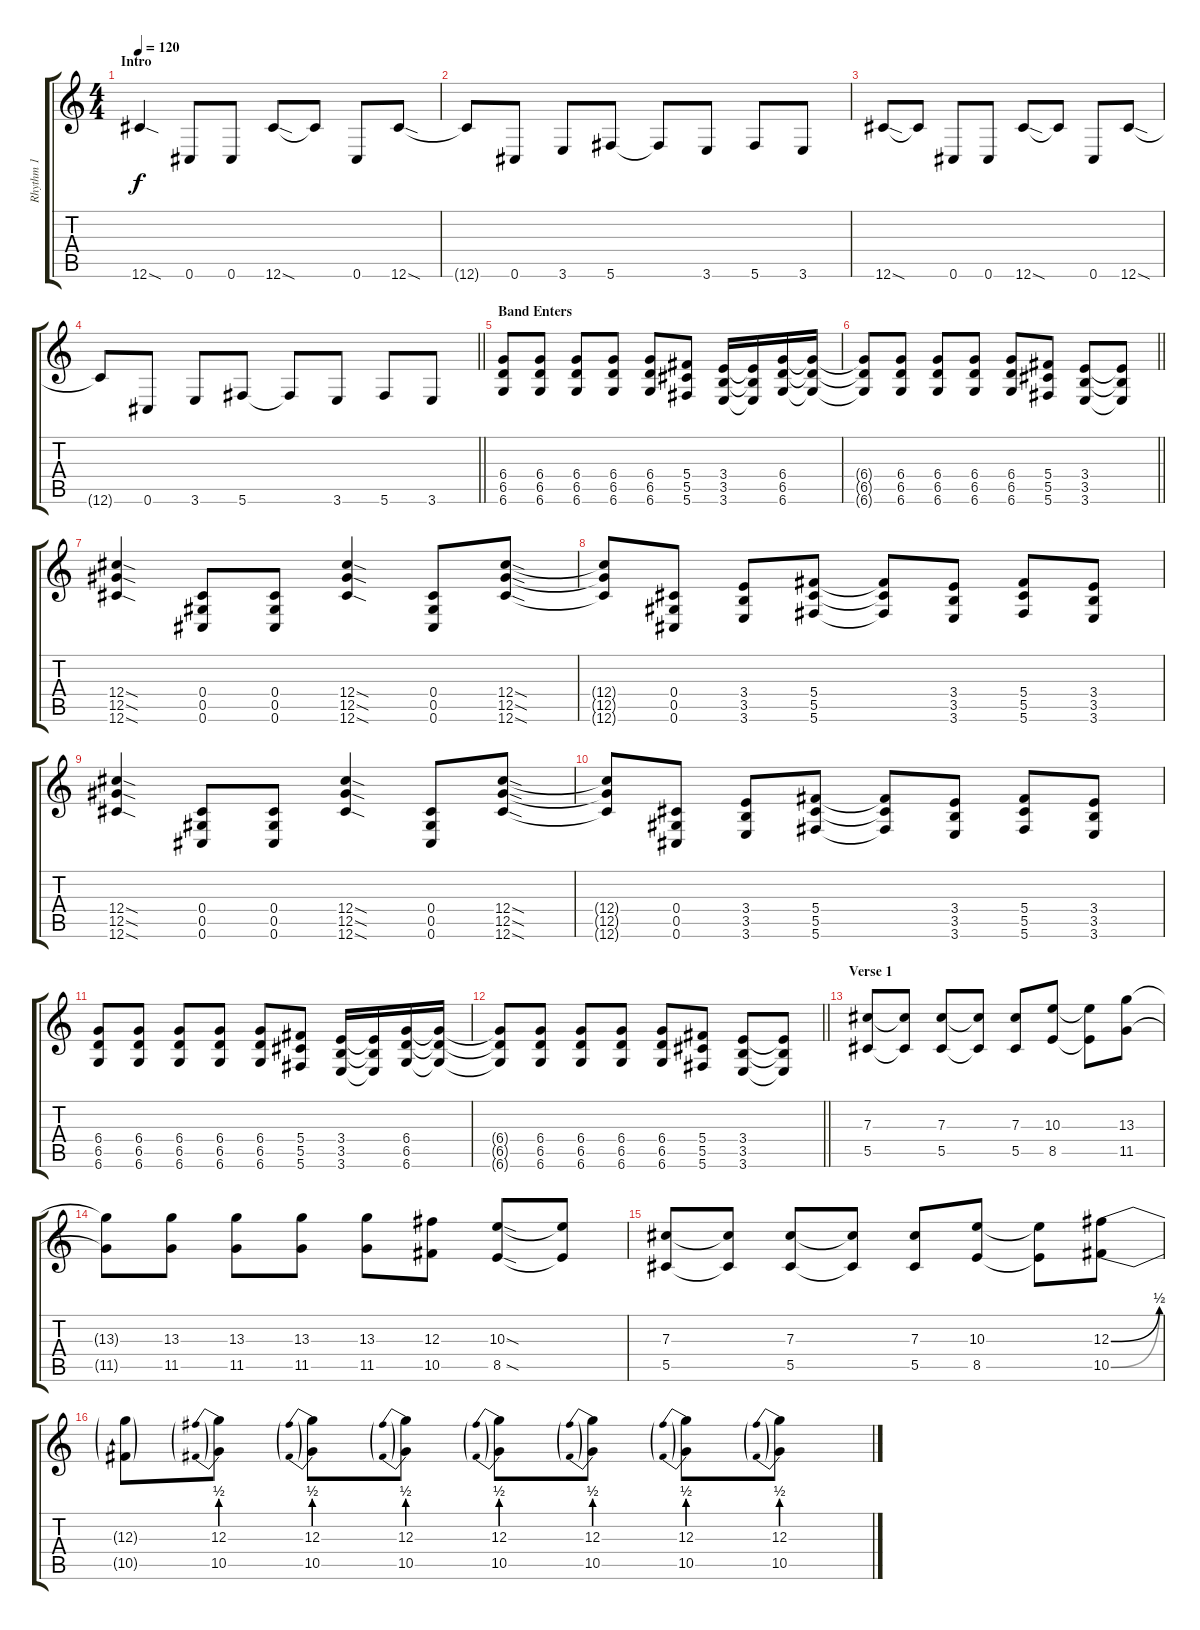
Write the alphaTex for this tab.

\track ("Rhythm 1" "Rhythm 1") {instrument distortionguitar}
\staff {score tabs}
\tuning (Eb4 Bb3 Gb3 Db3 Ab2 Db2) {hide}
\ts (4 4)
\section ("" "Intro")
\tempo 120
\tempo 175
\tempo 120
\clef g2
\ks c
12.6{sod}.4{dy f balance 0 instrument distortionguitar} 0.6.8 0.6.8 12.6{sod}.8 12.6{t}.8 0.6.8 12.6{sod}.8 |
12.6{t}.8 0.6.8 3.6.8 5.6.8 5.6{t}.8 3.6.8 5.6.8 3.6.8 |
12.6{sod}.8 12.6{t}.8 0.6.8 0.6.8 12.6{sod}.8 12.6{t}.8 0.6.8 12.6{sod}.8 |
\barLineRight lightlight
12.6{t}.8 0.6.8 3.6.8 5.6.8 5.6{t}.8 3.6.8 5.6.8 3.6.8 |
\section ("" "Band Enters")
(6.4 6.5 6.6).8 (6.4 6.5 6.6).8 (6.4 6.5 6.6).8 (6.4 6.5 6.6).8 (6.4 6.5 6.6).8 (5.4 5.5 5.6).8 (3.4 3.5 3.6).16 (3.4{t} 3.5{t} 3.6{t}).16 (6.4 6.5 6.6).16 (6.4{t} 6.5{t} 6.6{t}).16 |
\barLineRight lightlight
(6.4{t} 6.5{t} 6.6{t}).8 (6.4 6.5 6.6).8 (6.4 6.5 6.6).8 (6.4 6.5 6.6).8 (6.4 6.5 6.6).8 (5.4 5.5 5.6).8 (3.4 3.5 3.6).8 (3.4{t} 3.5{t} 3.6{t}).8 |
\section ("" "")
(12.4{sod} 12.5{sod} 12.6{sod}).4 (0.4 0.5 0.6).8 (0.4 0.5 0.6).8 (12.4{sod} 12.5{sod} 12.6{sod}).4 (0.4 0.5 0.6).8 (12.4{sod} 12.5{sod} 12.6{sod}).8 |
(12.4{t} 12.5{t} 12.6{t}).8 (0.4 0.5 0.6).8 (3.4 3.5 3.6).8 (5.4 5.5 5.6).8 (5.4{t} 5.5{t} 5.6{t}).8 (3.4 3.5 3.6).8 (5.4 5.5 5.6).8 (3.4 3.5 3.6).8 |
(12.4{sod} 12.5{sod} 12.6{sod}).4 (0.4 0.5 0.6).8 (0.4 0.5 0.6).8 (12.4{sod} 12.5{sod} 12.6{sod}).4 (0.4 0.5 0.6).8 (12.4{sod} 12.5{sod} 12.6{sod}).8 |
(12.4{t} 12.5{t} 12.6{t}).8 (0.4 0.5 0.6).8 (3.4 3.5 3.6).8 (5.4 5.5 5.6).8 (5.4{t} 5.5{t} 5.6{t}).8 (3.4 3.5 3.6).8 (5.4 5.5 5.6).8 (3.4 3.5 3.6).8 |
(6.4 6.5 6.6).8 (6.4 6.5 6.6).8 (6.4 6.5 6.6).8 (6.4 6.5 6.6).8 (6.4 6.5 6.6).8 (5.4 5.5 5.6).8 (3.4 3.5 3.6).16 (3.4{t} 3.5{t} 3.6{t}).16 (6.4 6.5 6.6).16 (6.4{t} 6.5{t} 6.6{t}).16 |
\barLineRight lightlight
(6.4{t} 6.5{t} 6.6{t}).8 (6.4 6.5 6.6).8 (6.4 6.5 6.6).8 (6.4 6.5 6.6).8 (6.4 6.5 6.6).8 (5.4 5.5 5.6).8 (3.4 3.5 3.6).8 (3.4{t} 3.5{t} 3.6{t}).8 |
\section ("" "Verse 1")
(7.3 5.5).8 (7.3{t} 5.5{t}).8 (7.3 5.5).8 (7.3{t} 5.5{t}).8 (7.3 5.5).8 (10.3 8.5).8 (10.3{t} 8.5{t}).8 (13.3 11.5).8 |
(13.3{t} 11.5{t}).8 (13.3 11.5).8 (13.3 11.5).8 (13.3 11.5).8 (13.3 11.5).8 (12.3 10.5).8 (10.3{sod} 8.5{sod}).8 (10.3{t} 8.5{t}).8 |
(7.3 5.5).8 (7.3{t} 5.5{t}).8 (7.3 5.5).8 (7.3{t} 5.5{t}).8 (7.3 5.5).8 (10.3 8.5).8 (10.3{t} 8.5{t}).8 (12.3{be (bend 0 0 60 2)} 10.5{be (bend 0 0 60 1)}).8 |
(12.3{t} 10.5{t}).8 (12.3{be (prebend 0 2 60 2)} 10.5{be (prebend 0 2 60 2)}).8 (12.3{be (prebend 0 2 60 2)} 10.5{be (prebend 0 2 60 2)}).8 (12.3{be (prebend 0 2 60 2)} 10.5{be (prebend 0 2 60 2)}).8 (12.3{be (prebend 0 2 60 2)} 10.5{be (prebend 0 2 60 2)}).8 (12.3{be (prebend 0 2 60 2)} 10.5{be (prebend 0 2 60 2)}).8 (12.3{be (prebend 0 2 60 2)} 10.5{be (prebend 0 2 60 2)}).8 (12.3{be (prebend 0 2 60 2)} 10.5{be (prebend 0 2 60 2)}).8
